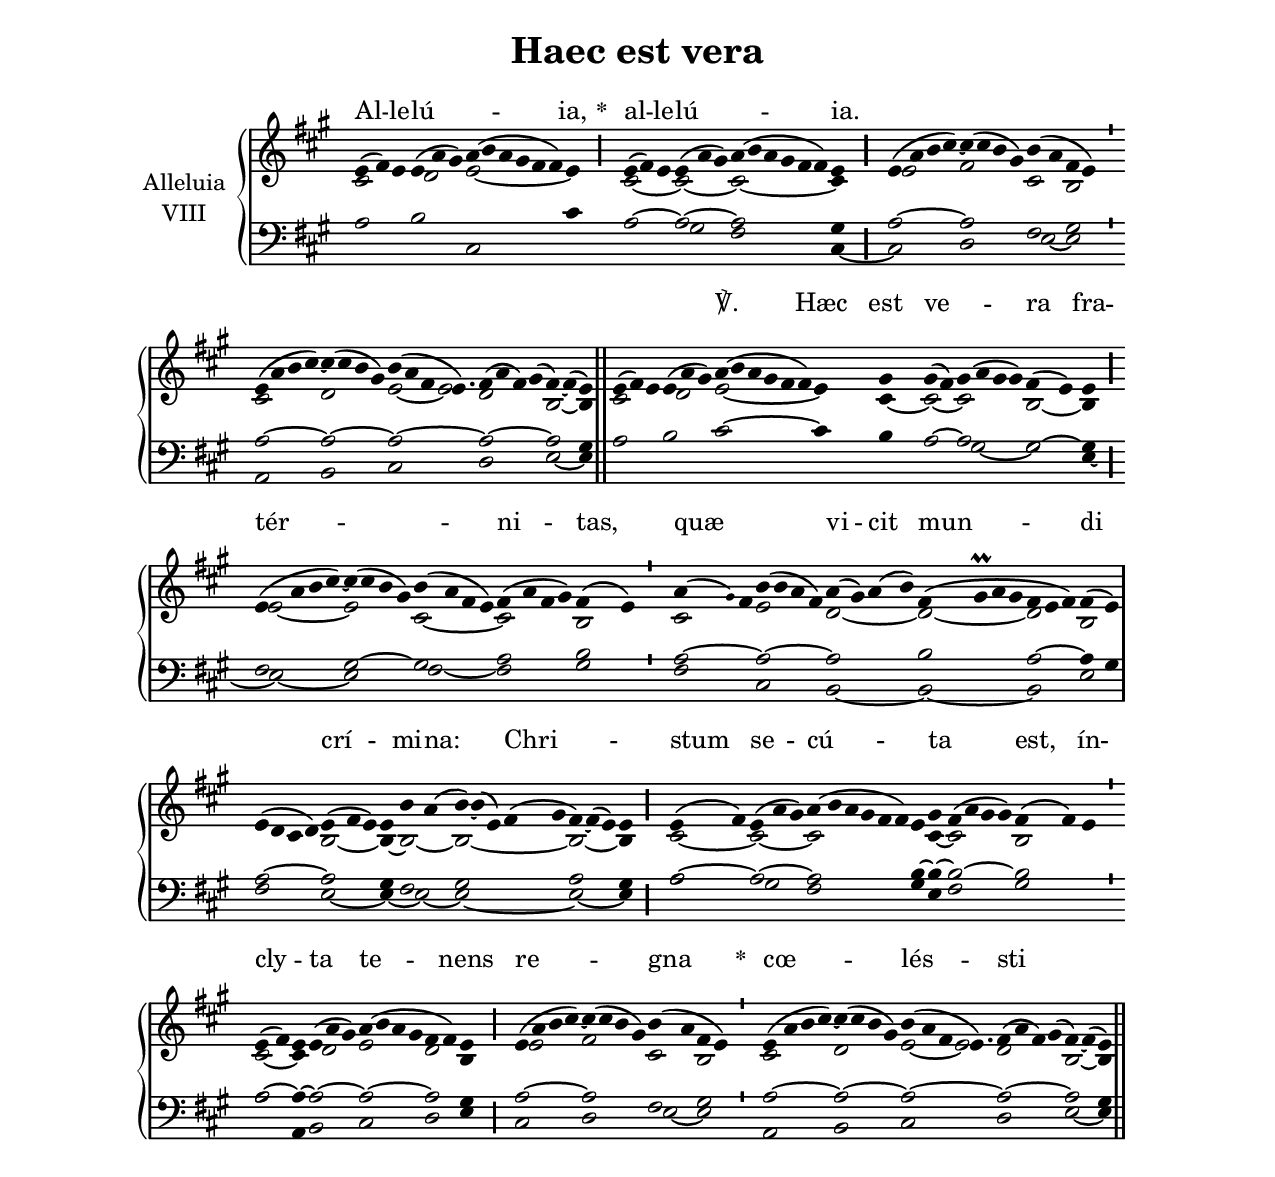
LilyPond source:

\version "2.18"
\include "gregorian.ly"
\include "noh2.ily"


%Page reference: page iii.176
%(volume.page)

global = {
 \key e \mixolydian
 \cadenzaOn 
}

\header {
  title = \markup \center-column {"Haec est vera" \vspace #1 }
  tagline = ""
  composer = ""
}

\paper {
 #(include-special-characters)
  oddHeaderMarkup = \markup \fill-line {
    \line {}
    \center-column {
      \on-the-fly #first-page     " "
      \on-the-fly #not-first-page "Haec est vera"
    }
    \line { \on-the-fly #print-page-number-check-first \fromproperty #'page:page-number-string }
  }
  evenHeaderMarkup = \markup \fill-line {
    \line { \on-the-fly #print-page-number-check-first \fromproperty #'page:page-number-string }
    \center-column { "Haec est vera" }
    \line {}
  }
}

chantText = \lyricmode {
Al -- le -- lú -- _ ia, 
\set stanza = " * " 
al -- le -- lú -- _ ia. 
_ _ _ _ _ _ _ _ _ ℣. 
Hæc est ve -- _ ra fra -- tér -- _ ni -- tas, 
quæ _ _ vi -- cit mun -- di _ crí -- _ mi -- na: 
Chri -- _ stum se -- cú -- _ ta _ est, 
ín -- cly -- _ ta te -- nens re -- gna 
\set stanza = " * " cœ -- lés -- sti -- _ a. 
_ _ _ _ _ _ _ _ _ }

chantMusic = {
\tieDown   e'4 ( fis'4) e'4 e'4 ( a'4 gis'4) a'4 ( b'4 a'4 gis'4 fis'4 fis'4) e'4 \divisioMaior
  e'4 ( fis'4) e'4 e'4 ( a'4 gis'4) a'4 ( b'4 a'4 gis'4 fis'4 fis'4) e'4 \divisioMaior
 e'4 ( a'4 b'4 cis''4) ~ cis''4 ( cis''4 b'4 gis'4) b'4 ( a'4 fis'4 e'4) \divisioMinima
 e'4 ( a'4 b'4 cis''4) ~ cis''4 ( cis''4 b'4 gis'4) b'4 ( a'4 fis'4 e'4.) fis'4 ( a'4 fis'4) gis'4 ( fis'4) ~ fis'4 ( e'4) \finalis
 e'4 ( fis'4) e'4 e'4 ( a'4 gis'4) a'4 ( b'4 a'4 gis'4 fis'4 fis'4) e'4 gis'4 gis'4 ( fis'4) gis'4 ( a'4 gis'4 gis'4) fis'4 ( e'4) e'4 \divisioMaior
 e'4 ( a'4 b'4 cis''4) ~ cis''4 ( cis''4 b'4 gis'4) b'4 ( a'4 fis'4 e'4) fis'4 ( a'4 fis'4 gis'4) fis'4 ( e'4) \divisioMinima
 a'4 ( \once \tweak #'font-size #-4 gis' ) fis'4 b'4 ( b'4 a'4 fis'4) a'4 ( gis'4) a'4 ( b'4) fis'4 ( gis'\prall a'4 gis'4 fis'4 e'4 fis'4) fis'4 ( e'4) \divisioMaxima
 e'4 ( d'4 cis'4 d'4) e'4 ( fis'4 e'4) e'4 b'4 a'4 ( b'4) ~ b'4 ( e'4) fis'4 ( gis'4 fis'4) ~ fis'4 ( e'4) e'4 \divisioMaior
 e'4 ( fis'4) e'4 ( a'4 gis'4) a'4 ( b'4 a'4 gis'4 fis'4 fis'4) e'4 gis'4 fis'4 ( a'4 gis'4 gis'4) fis'4 ( fis'4) e'4 \divisioMinima
 e'4 ( fis'4) e'4 e'4 ( a'4 gis'4) a'4 ( b'4 a'4 gis'4 fis'4 fis'4) e'4 \divisioMaior
 e'4 ( a'4 b'4 cis''4) ~ cis''4 ( cis''4 b'4 gis'4) b'4 ( a'4 fis'4 e'4) \divisioMinima
 e'4 ( a'4 b'4 cis''4) ~ cis''4 ( cis''4 b'4 gis'4) b'4 ( a'4 fis'4 e'4.) fis'4 ( a'4 fis'4) gis'4 ( fis'4) ~ fis'4 ( e'4) \finalis

}

altoMusic = {
cis'2*3/2 d'2*3/2 e'2*6/2 ~ e'4 cis'2*3/2 ~ cis'2*3/2 ~ cis'2*6/2 ~ cis'4 \divisioMaior
e'2*4/2 fis'2*4/2 cis'2 b2 \divisioMinima
cis'2*4/2 d'2*4/2 e'2*3/2 ~ e'2*3/4 d'2*4/2 b2 ~ b4 \finalis
cis'2*3/2 d'2*3/2 e'2*6/2 ~ e'4 cis'4 ~ cis'2 ~ cis'2*4/2 b2 ~ b4 \divisioMaior
e'2*4/2 ~ e'2*4/2 cis'2*4/2 ~ cis'2*4/2 b2 \divisioMinima
cis'2*3/2 e'2*4/2 d'2*4/2 ~ d'2*4/2 ~ d'2*3/2 b2 \divisioMaxima
e'4 r2*3/2 b2*3/2 ~ b4 ~ b2 ~ b2*5/2 ~ b2*3/2 ~ b4 \divisioMaior
cis'2 ~ cis'2*3/2 ~ cis'2*6/2 e'4 cis'4 ~ cis'2*4/2 b2*3/2 \divisioMinima
cis'2 ~ cis'4 d'2*3/2 e'2*4/2 d'2 b4 \divisioMaior
e'2*4/2 fis'2*4/2 cis'2 b2 \divisioMinima
cis'2*4/2 d'2*4/2 e'2*3/2 ~ e'2*3/4 d'2*4/2 b2 ~ b4 \finalis
}

tenorMusic = {
r2*13/2 a2*3/2 ~ a2*3/2 ~ a2*6/2 gis4 \divisioMaior
a2*4/2 ~ a2*4/2 fis2 gis2 \divisioMinima
a2*4/2 ~ a2*4/2 ~ a2*9/4 ~ a2*4/2 ~ a2 gis4 \finalis
a2*3/2 b2*3/2 cis'2*6/2 ~ cis'4 b4 a2 ~ a2*4/2 gis2 ~ gis4 \divisioMaior
fis2*4/2 gis2*4/2 ~ gis2*4/2 a2*4/2 b2 \divisioMinima
a2*3/2 ~ a2*4/2 ~ a2*4/2 b2*4/2 a2*3/2 ~ a4 gis4 \divisioMaxima
a2*4/2 ~ a2*3/2 gis4 fis2 gis2*5/2 a2*3/2 gis4 \divisioMaior
a2 ~ a2*3/2 ~ a2*6/2 b4 ~ b4 ~ b2*4/2 ~ b2*3/2 \divisioMinima
a2 ~ a4 ~ a2*3/2 ~ a2*4/2 ~ a2 gis4 \divisioMaior
a2*4/2 ~ a2*4/2 fis2 gis2 \divisioMinima
a2*4/2 ~ a2*4/2 ~ a2*9/4 ~ a2*4/2 ~ a2 gis4 \finalis
}

bassMusic = {
a2*3/2 b2*3/2 cis2*6/2 cis'4 r2*3/2 gis2*3/2 fis2*6/2 cis4 ~ \divisioMaior
cis2*4/2 d2*4/2 e2 ~ e2 \divisioMinima
a,2*4/2 b,2*4/2 cis2*9/4 d2*4/2 e2 ~ e4 \finalis
r2*16/2 gis2*4/2 ~ gis2 e4 ~ \divisioMaior
e2*4/2 ~ e2*4/2 fis2*4/2 ~ fis2*4/2 gis2 \divisioMinima
fis2*3/2 cis2*4/2 b,2*4/2 ~ b,2*4/2 ~ b,2*3/2 e2 \divisioMaxima
fis2*4/2 e2*3/2 ~ e4 ~ e2 ~ e2*5/2 ~ e2*3/2 ~ e4 \divisioMaior
a2 gis2*3/2 fis2*6/2 gis4 e4 fis2*4/2 gis2*3/2 \divisioMinima
a2 a,4 b,2*3/2 cis2*4/2 d2 e4 \divisioMaior
cis2*4/2 d2*4/2 e2 ~ e2 \divisioMinima
a,2*4/2 b,2*4/2 cis2*9/4 d2*4/2 e2 ~ e4 \finalis
}

voiceLines = {
\voiceLineStyle


}

\score{
  <<
    \new GrandStaff <<
      \set GrandStaff.autoBeaming = ##f
      \set GrandStaff.instrumentName = \markup \center-column {
        "Alleluia"
        "VIII"
      }
      \new Staff = up <<
        \new Voice = "chant" {
          \voiceOne \global \chantMusic
        }
        \new Voice {
          \voiceTwo \global \altoMusic
        }
      >>

      \new Staff = down <<
        \clef bass
        \new Voice {
          \voiceOne \global \tenorMusic
        }
        \new Voice {
          \voiceTwo \global \bassMusic
        }
	\new Voice {
        \voiceThree \global \voiceLines
        }
      >>
    >>
    \new Lyrics \lyricsto chant {
      \chantText
    }
  >>
  \layout{
  }
  \midi{
    \tempo 4 = 125
  }
}
